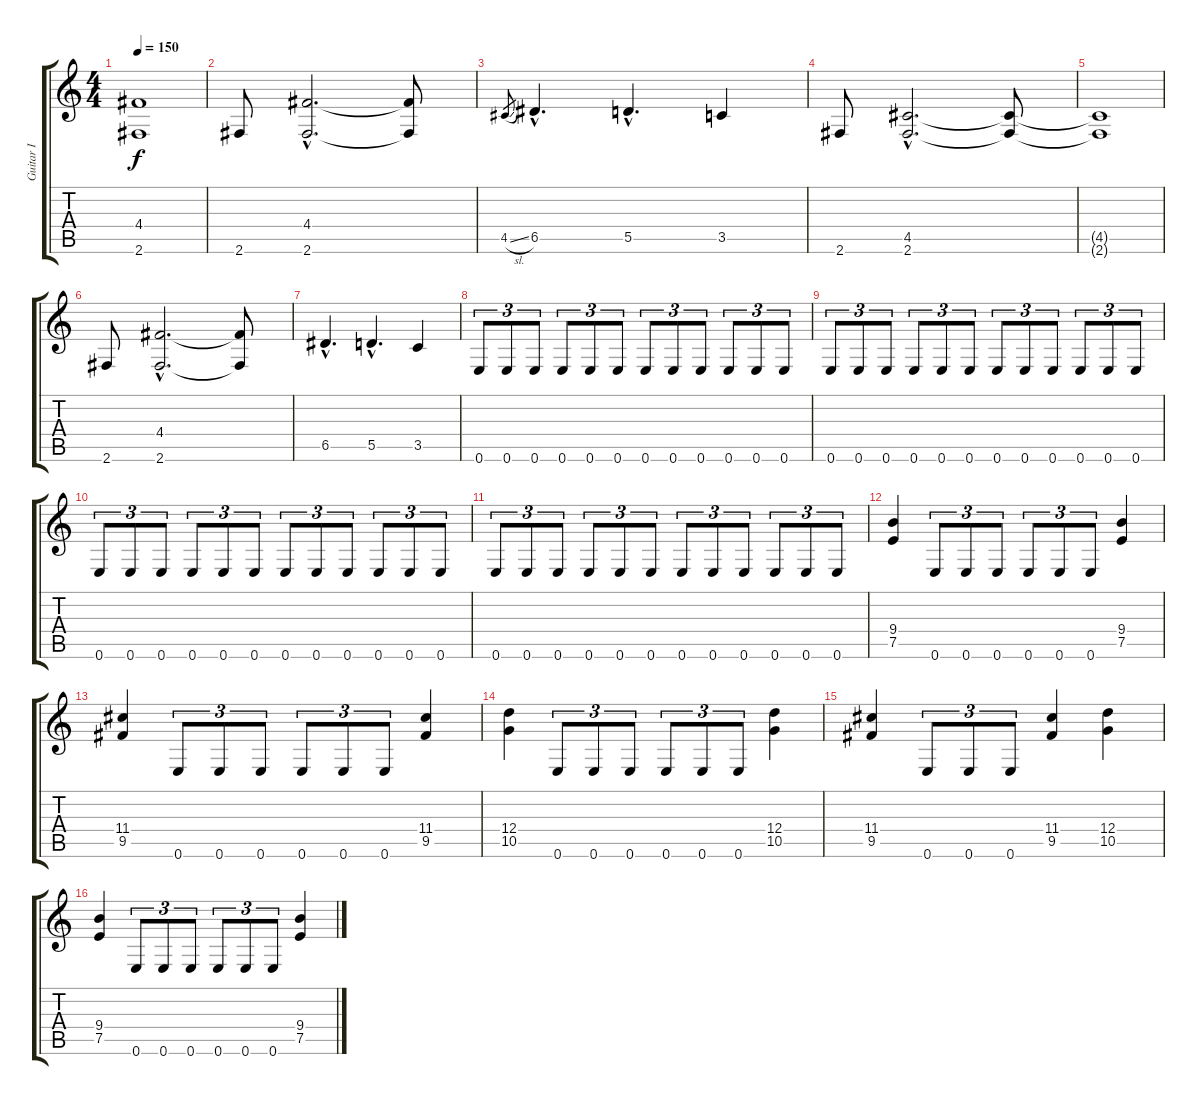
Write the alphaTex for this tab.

\track ("Guitar I" "Guitar I") {instrument distortionguitar}
\staff {score tabs}
\tuning (E4 B3 G3 D3 A2 E2) {hide}
\ts (4 4)
\tempo 150
\clef g2
\ks c
(4.4{t} 2.6{t}).1{dy f} |
2.6.8 (4.4{hac} 2.6{hac}).2{d} (4.4{t} 2.6{t}).8 |
4.5{sl}.8{gr} 6.5{hac}.4{d} 5.5{hac}.4{d} 3.5.4 |
2.6.8 (4.5{hac} 2.6{hac}).2{d} (4.5{t} 2.6{t}).8 |
(4.5{t} 2.6{t}).1 |
2.6.8 (4.4{hac} 2.6{hac}).2{d} (4.4{t} 2.6{t}).8 |
6.5{hac}.4{d} 5.5{hac}.4{d} 3.5.4 |
0.6.8{tu (3 2)} 0.6.8{tu (3 2)} 0.6.8{tu (3 2)} 0.6.8{tu (3 2)} 0.6.8{tu (3 2)} 0.6.8{tu (3 2)} 0.6.8{tu (3 2)} 0.6.8{tu (3 2)} 0.6.8{tu (3 2)} 0.6.8{tu (3 2)} 0.6.8{tu (3 2)} 0.6.8{tu (3 2)} |
0.6.8{tu (3 2)} 0.6.8{tu (3 2)} 0.6.8{tu (3 2)} 0.6.8{tu (3 2)} 0.6.8{tu (3 2)} 0.6.8{tu (3 2)} 0.6.8{tu (3 2)} 0.6.8{tu (3 2)} 0.6.8{tu (3 2)} 0.6.8{tu (3 2)} 0.6.8{tu (3 2)} 0.6.8{tu (3 2)} |
0.6.8{tu (3 2)} 0.6.8{tu (3 2)} 0.6.8{tu (3 2)} 0.6.8{tu (3 2)} 0.6.8{tu (3 2)} 0.6.8{tu (3 2)} 0.6.8{tu (3 2)} 0.6.8{tu (3 2)} 0.6.8{tu (3 2)} 0.6.8{tu (3 2)} 0.6.8{tu (3 2)} 0.6.8{tu (3 2)} |
0.6.8{tu (3 2)} 0.6.8{tu (3 2)} 0.6.8{tu (3 2)} 0.6.8{tu (3 2)} 0.6.8{tu (3 2)} 0.6.8{tu (3 2)} 0.6.8{tu (3 2)} 0.6.8{tu (3 2)} 0.6.8{tu (3 2)} 0.6.8{tu (3 2)} 0.6.8{tu (3 2)} 0.6.8{tu (3 2)} |
(9.4 7.5).4 0.6.8{tu (3 2)} 0.6.8{tu (3 2)} 0.6.8{tu (3 2)} 0.6.8{tu (3 2)} 0.6.8{tu (3 2)} 0.6.8{tu (3 2)} (9.4 7.5).4 |
(11.4 9.5).4 0.6.8{tu (3 2)} 0.6.8{tu (3 2)} 0.6.8{tu (3 2)} 0.6.8{tu (3 2)} 0.6.8{tu (3 2)} 0.6.8{tu (3 2)} (11.4 9.5).4 |
(12.4 10.5).4 0.6.8{tu (3 2)} 0.6.8{tu (3 2)} 0.6.8{tu (3 2)} 0.6.8{tu (3 2)} 0.6.8{tu (3 2)} 0.6.8{tu (3 2)} (12.4 10.5).4 |
(11.4 9.5).4 0.6.8{tu (3 2)} 0.6.8{tu (3 2)} 0.6.8{tu (3 2)} (11.4 9.5).4 (12.4 10.5).4 |
(9.4 7.5).4 0.6.8{tu (3 2)} 0.6.8{tu (3 2)} 0.6.8{tu (3 2)} 0.6.8{tu (3 2)} 0.6.8{tu (3 2)} 0.6.8{tu (3 2)} (9.4 7.5).4
